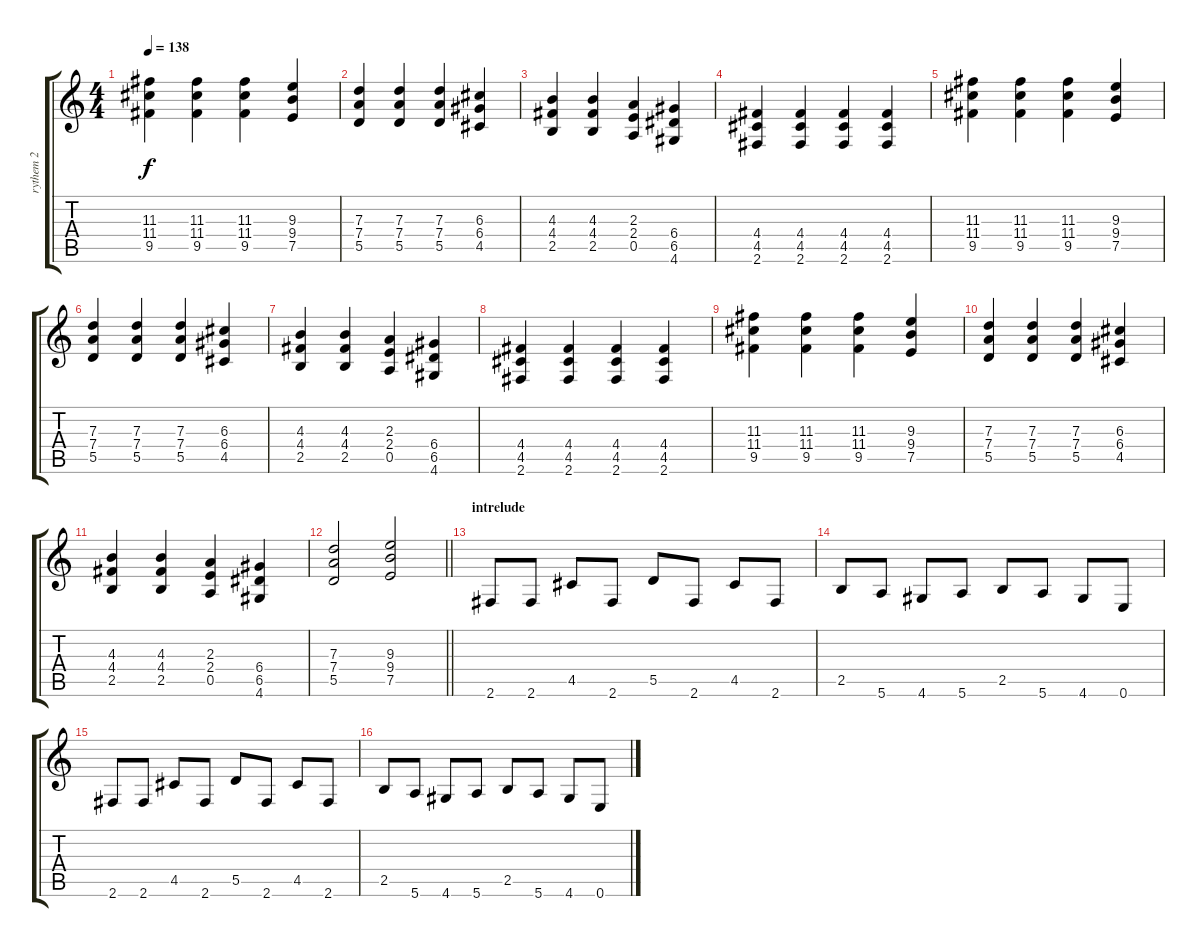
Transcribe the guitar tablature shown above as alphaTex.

\track ("rythem 2" "rythem 2") {instrument distortionguitar}
\staff {score tabs}
\tuning (E4 B3 G3 D3 A2 E2) {hide}
\ts (4 4)
\tempo 138
\clef g2
\ks c
(11.3 11.4 9.5).4{dy f} (11.3 11.4 9.5).4 (11.3 11.4 9.5).4 (9.3 9.4 7.5).4 |
(7.3 7.4 5.5).4 (7.3 7.4 5.5).4 (7.3 7.4 5.5).4 (6.3 6.4 4.5).4 |
(4.3 4.4 2.5).4 (4.3 4.4 2.5).4 (2.3 2.4 0.5).4 (6.4 6.5 4.6).4 |
(4.4 4.5 2.6).4 (4.4 4.5 2.6).4 (4.4 4.5 2.6).4 (4.4 4.5 2.6).4 |
(11.3 11.4 9.5).4 (11.3 11.4 9.5).4 (11.3 11.4 9.5).4 (9.3 9.4 7.5).4 |
(7.3 7.4 5.5).4 (7.3 7.4 5.5).4 (7.3 7.4 5.5).4 (6.3 6.4 4.5).4 |
(4.3 4.4 2.5).4 (4.3 4.4 2.5).4 (2.3 2.4 0.5).4 (6.4 6.5 4.6).4 |
(4.4 4.5 2.6).4 (4.4 4.5 2.6).4 (4.4 4.5 2.6).4 (4.4 4.5 2.6).4 |
(11.3 11.4 9.5).4 (11.3 11.4 9.5).4 (11.3 11.4 9.5).4 (9.3 9.4 7.5).4 |
(7.3 7.4 5.5).4 (7.3 7.4 5.5).4 (7.3 7.4 5.5).4 (6.3 6.4 4.5).4 |
(4.3 4.4 2.5).4 (4.3 4.4 2.5).4 (2.3 2.4 0.5).4 (6.4 6.5 4.6).4 |
\barLineRight lightlight
(7.3 7.4 5.5).2 (9.3 9.4 7.5).2 |
\section ("" "intrelude")
2.6.8 2.6.8 4.5.8 2.6.8 5.5.8 2.6.8 4.5.8 2.6.8 |
2.5.8 5.6.8 4.6.8 5.6.8 2.5.8 5.6.8 4.6.8 0.6.8 |
2.6.8 2.6.8 4.5.8 2.6.8 5.5.8 2.6.8 4.5.8 2.6.8 |
2.5.8 5.6.8 4.6.8 5.6.8 2.5.8 5.6.8 4.6.8 0.6.8
